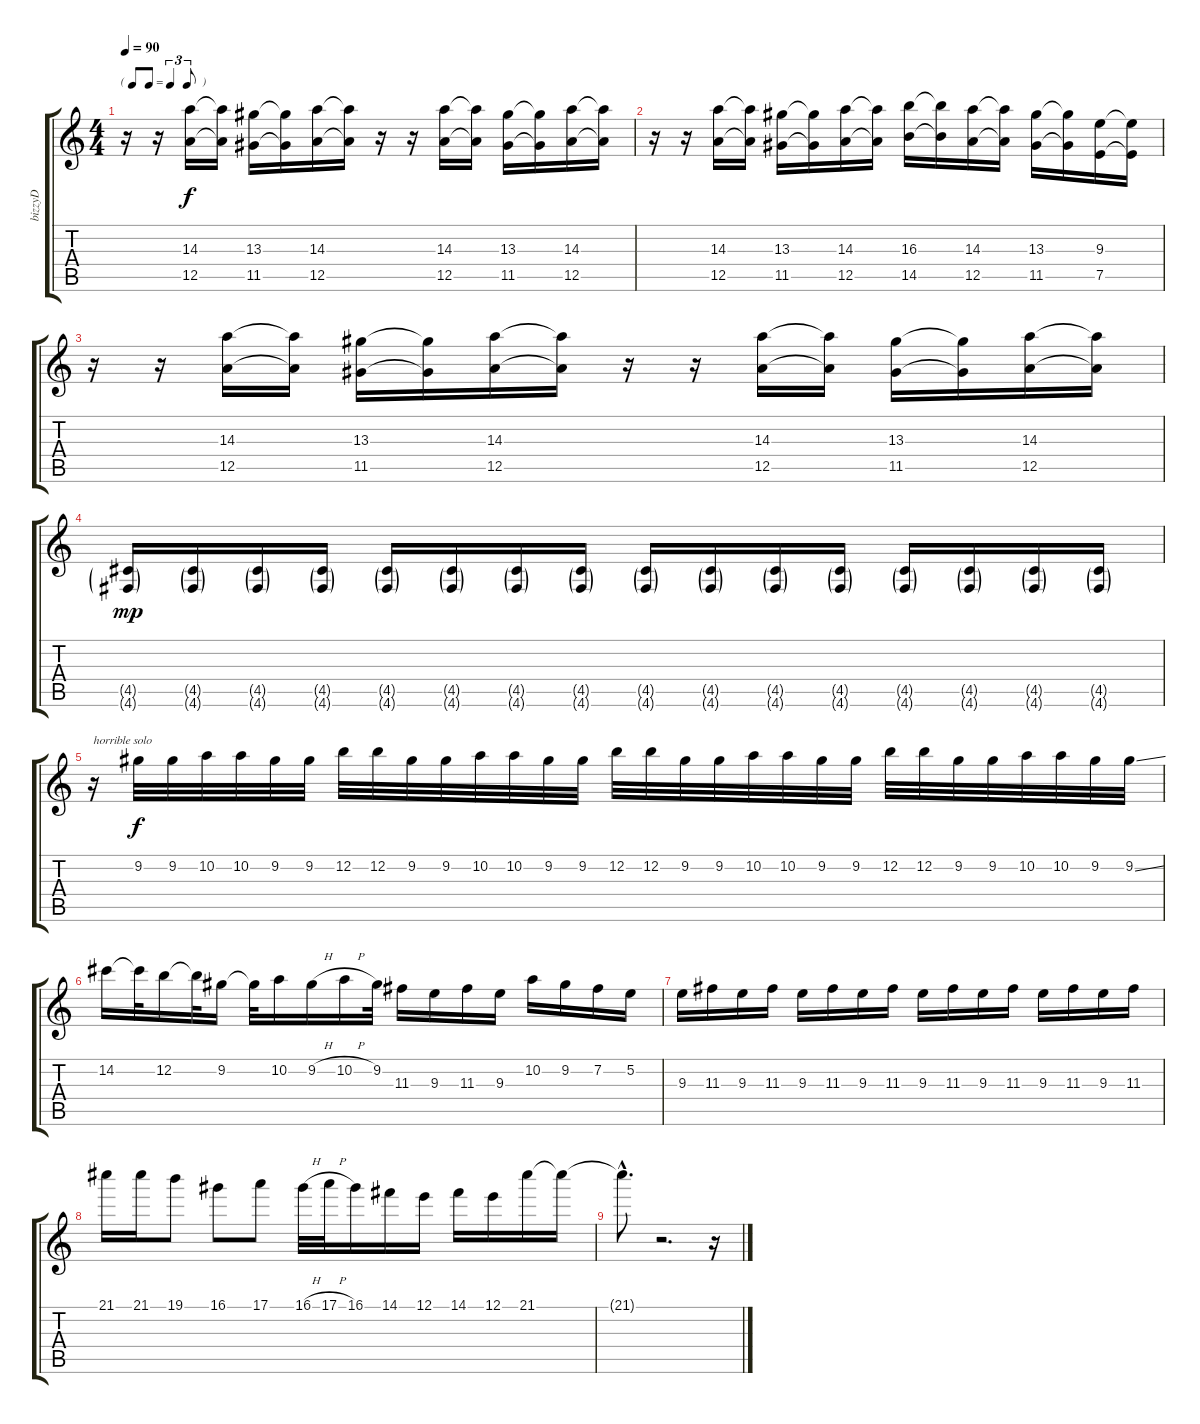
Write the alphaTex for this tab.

\track ("bizzyD" "bizzyD") {instrument distortionguitar}
\staff {score tabs}
\tuning (E4 B3 G3 D3 A2 D2) {hide}
\ts (4 4)
\tf triplet8th
\tempo 90
\clef g2
\ks c
r.16{dy f} r.16 (14.3 12.5).16 (14.3{t} 12.5{t}).16 (13.3 11.5).16 (13.3{t} 11.5{t}).16 (14.3 12.5).16 (14.3{t} 12.5{t}).16 r.16 r.16 (14.3 12.5).16 (14.3{t} 12.5{t}).16 (13.3 11.5).16 (13.3{t} 11.5{t}).16 (14.3 12.5).16 (14.3{t} 12.5{t}).16 |
r.16 r.16 (14.3 12.5).16 (14.3{t} 12.5{t}).16 (13.3 11.5).16 (13.3{t} 11.5{t}).16 (14.3 12.5).16 (14.3{t} 12.5{t}).16 (16.3 14.5).16 (16.3{t} 14.5{t}).16 (14.3 12.5).16 (14.3{t} 12.5{t}).16 (13.3 11.5).16 (13.3{t} 11.5{t}).16 (9.3 7.5).16 (9.3{t} 7.5{t}).16 |
r.16 r.16 (14.3 12.5).16 (14.3{t} 12.5{t}).16 (13.3 11.5).16 (13.3{t} 11.5{t}).16 (14.3 12.5).16 (14.3{t} 12.5{t}).16 r.16 r.16 (14.3 12.5).16 (14.3{t} 12.5{t}).16 (13.3 11.5).16 (13.3{t} 11.5{t}).16 (14.3 12.5).16 (14.3{t} 12.5{t}).16 |
(4.5{g} 4.6{g}).16{dy mp} (4.5{g} 4.6{g}).16 (4.5{g} 4.6{g}).16 (4.5{g} 4.6{g}).16 (4.5{g} 4.6{g}).16 (4.5{g} 4.6{g}).16 (4.5{g} 4.6{g}).16 (4.5{g} 4.6{g}).16 (4.5{g} 4.6{g}).16 (4.5{g} 4.6{g}).16 (4.5{g} 4.6{g}).16 (4.5{g} 4.6{g}).16 (4.5{g} 4.6{g}).16 (4.5{g} 4.6{g}).16 (4.5{g} 4.6{g}).16 (4.5{g} 4.6{g}).16 |
r.16{txt "horrible solo"} 9.2.32{dy f} 9.2.32 10.2.32 10.2.32 9.2.32 9.2.32 12.2.32 12.2.32 9.2.32 9.2.32 10.2.32 10.2.32 9.2.32 9.2.32 12.2.32 12.2.32 9.2.32 9.2.32 10.2.32 10.2.32 9.2.32 9.2.32 12.2.32 12.2.32 9.2.32 9.2.32 10.2.32 10.2.32 9.2.32 9.2{ss}.32 |
14.2.16 14.2{t}.32 12.2.16 12.2{t}.32 9.2.16 9.2{t}.32 10.2.16 9.2{h}.16 10.2{h}.16 9.2.32 11.3.16 9.3.16 11.3.16 9.3.16 10.2.16 9.2.16 7.2.16 5.2.16 |
9.3.16 11.3.16 9.3.16 11.3.16 9.3.16 11.3.16 9.3.16 11.3.16 9.3.16 11.3.16 9.3.16 11.3.16 9.3.16 11.3.16 9.3.16 11.3.16 |
21.1.16 21.1.16 19.1.8 16.1.8 17.1.8 16.1{h}.32 17.1{h}.32 16.1.16 14.1.16 12.1.16 14.1.16 12.1.16 21.1.16 21.1{t}.16 |
21.1{hac t}.8{d} r.2{d} r.16
